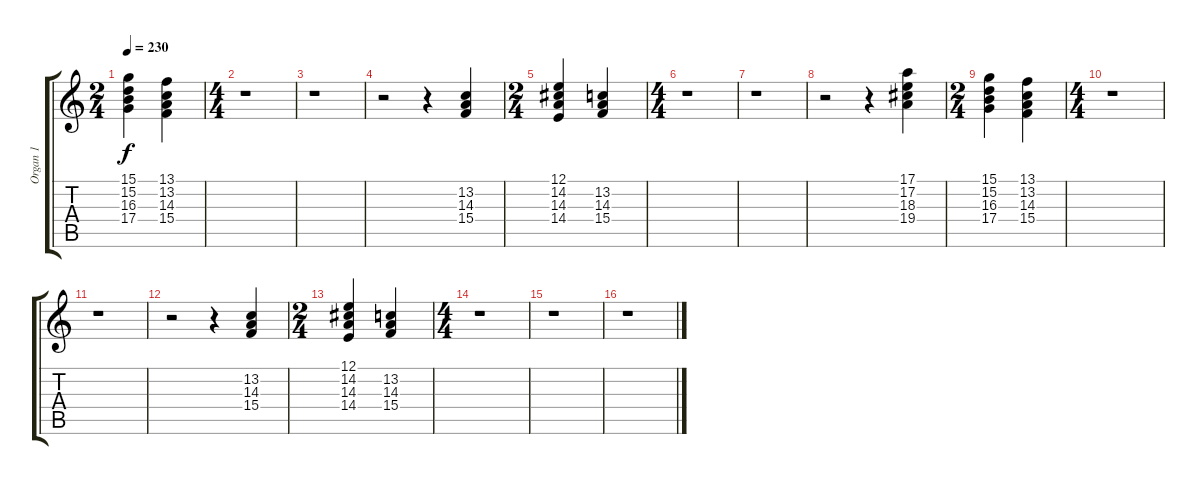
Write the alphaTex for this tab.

\track ("Organ 1" "Organ 1") {instrument rockorgan}
\staff {score tabs}
\tuning (E4 B3 G3 D3 A2 E2) {hide}
\ts (2 4)
\tempo 230
\clef g2
\ks c
(15.1 15.2 16.3 17.4).4{dy f} (13.1 13.2 14.3 15.4).4 |
\ts (4 4)
r.1 |
r.1 |
r.2 r.4 (13.2 14.3 15.4).4 |
\ts (2 4)
(12.1 14.2 14.3 14.4).4 (13.2 14.3 15.4).4 |
\ts (4 4)
r.1 |
r.1 |
r.2 r.4 (17.1 17.2 18.3 19.4).4 |
\ts (2 4)
(15.1 15.2 16.3 17.4).4 (13.1 13.2 14.3 15.4).4 |
\ts (4 4)
r.1 |
r.1 |
r.2 r.4 (13.2 14.3 15.4).4 |
\ts (2 4)
(12.1 14.2 14.3 14.4).4 (13.2 14.3 15.4).4 |
\ts (4 4)
r.1 |
r.1 |
r.1
